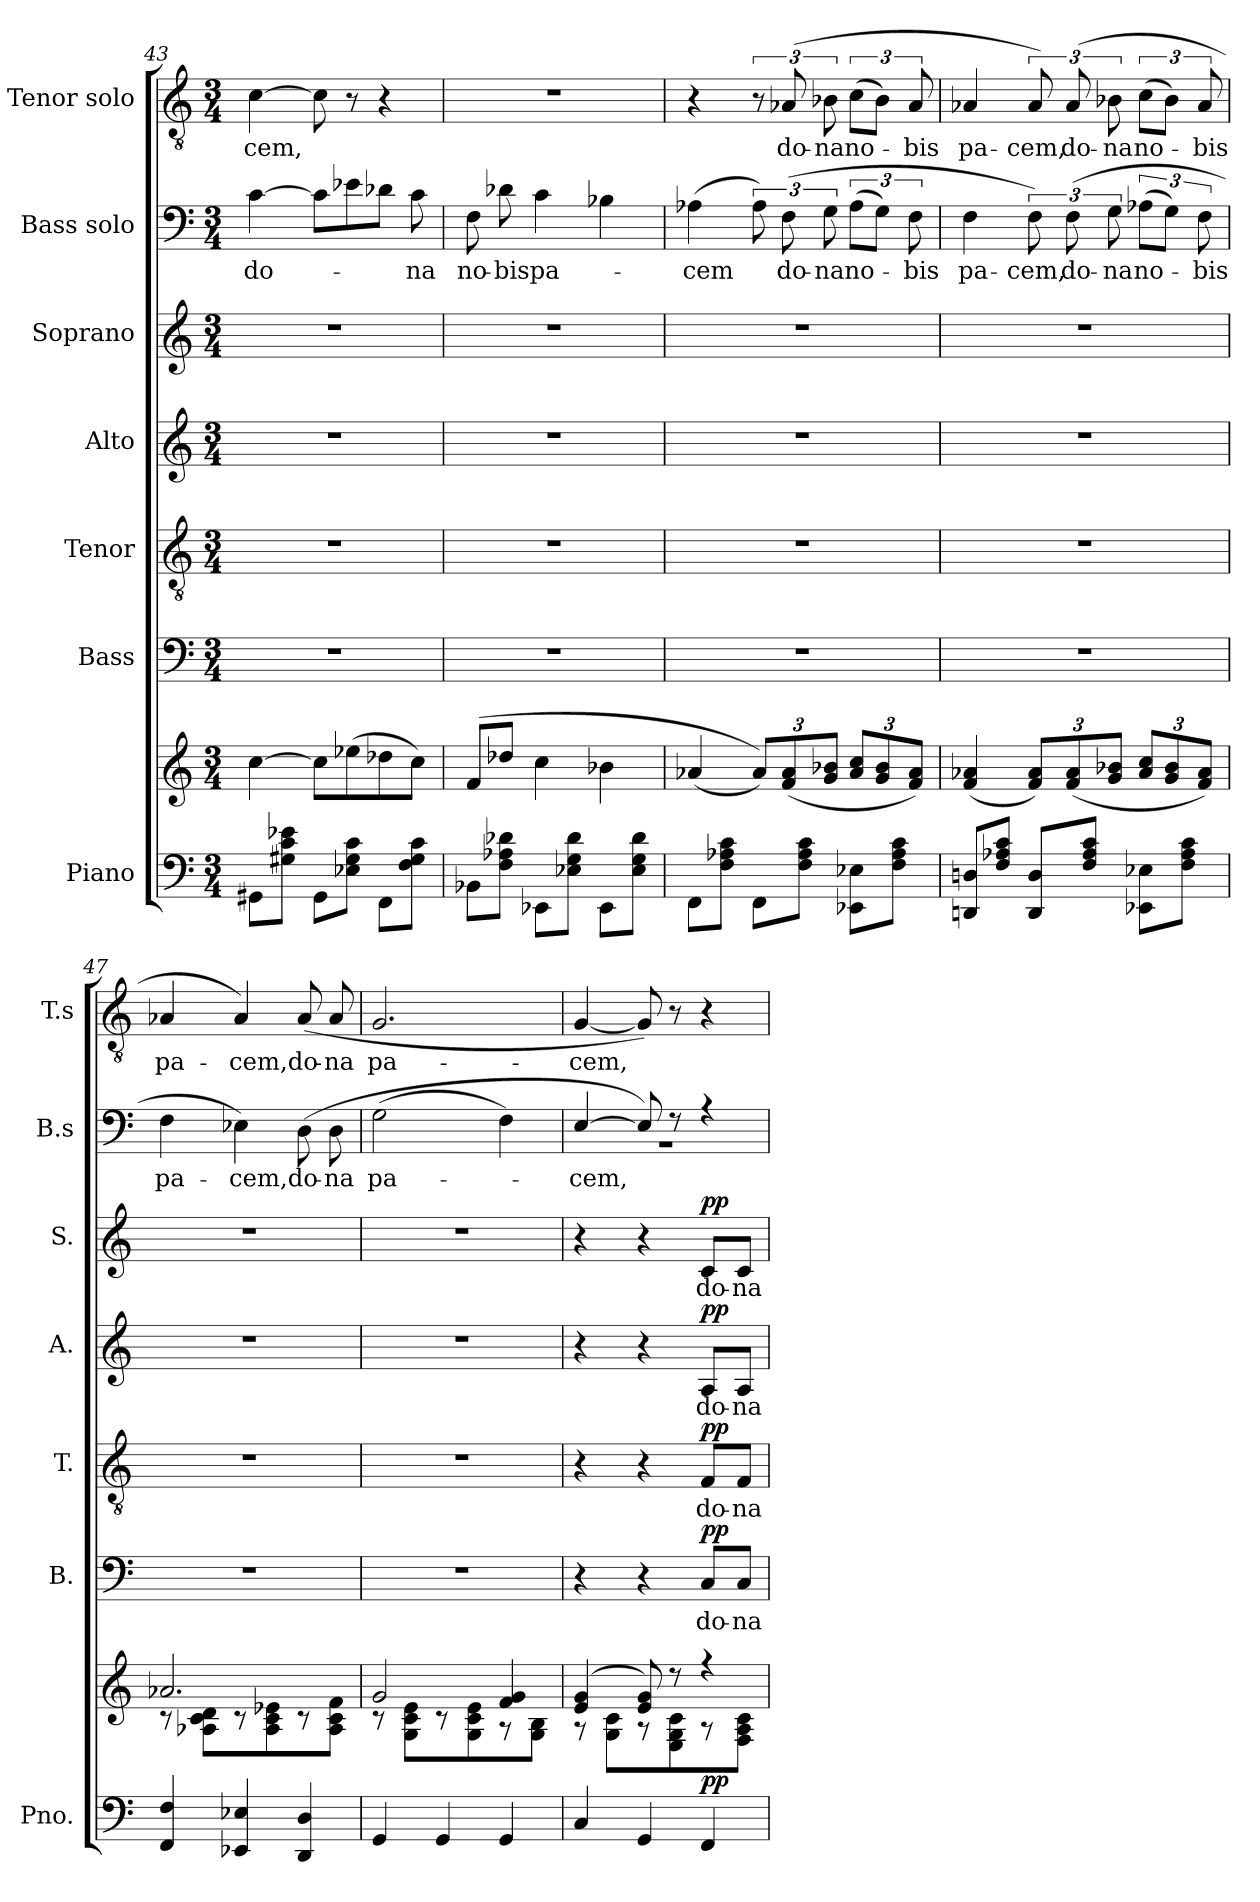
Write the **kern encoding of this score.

**kern	**kern	**dynam	**kern	**text	**dynam	**kern	**text	**dynam	**kern	**text	**dynam	**kern	**text	**dynam	**kern	**text	**kern	**text
*part7	*part7	*part7	*part6	*part6	*part6	*part5	*part5	*part5	*part4	*part4	*part4	*part3	*part3	*part3	*part2	*part2	*part1	*part1
*staff8	*staff7	*staff7/8	*staff6	*staff6	*staff6	*staff5	*staff5	*staff5	*staff4	*staff4	*staff4	*staff3	*staff3	*staff3	*staff2	*staff2	*staff1	*staff1
*I"Piano	*	*	*I"Bass	*	*	*I"Tenor	*	*	*I"Alto	*	*	*I"Soprano	*	*	*I"Bass solo	*	*I"Tenor solo	*
*I'Pno.	*	*	*I'B.	*	*	*I'T.	*	*	*I'A.	*	*	*I'S.	*	*	*I'B.s	*	*I'T.s	*
*clefF4	*clefG2	*	*clefF4	*	*	*clefGv2	*	*	*clefG2	*	*	*clefG2	*	*	*clefF4	*	*clefGv2	*
*k[]	*k[]	*	*k[]	*	*	*k[]	*	*	*k[]	*	*	*k[]	*	*	*k[]	*	*k[]	*
*M3/4	*M3/4	*	*M3/4	*	*	*M3/4	*	*	*M3/4	*	*	*M3/4	*	*	*M3/4	*	*M3/4	*
=43	=43	=43	=43	=43	=43	=43	=43	=43	=43	=43	=43	=43	=43	=43	=43	=43	=43	=43
!	!	!	!	!	!	!	!	!	!	!	!	!	!	!	!	!LO:LY:b	!	!LO:LY:b
8GG#X\L	[4cc\	.	2.r	.	.	2.r	.	.	2.r	.	.	2.r	.	.	[4c\	do-	[4c\	-cem,
8G#X\ 8c\ 8e-X\J	.	.	.	.	.	.	.	.	.	.	.	.	.	.	.	.	.	.
8GG#\L	8cc\L]	.	.	.	.	.	.	.	.	.	.	.	.	.	8c\L]	.	8c\]	.
8E-X\ 8G#\ 8c\J	(>8ee-X\	.	.	.	.	.	.	.	.	.	.	.	.	.	8e-X\	.	8r	.
8FF\L	8dd-X\	.	.	.	.	.	.	.	.	.	.	.	.	.	8d-X\J	.	4r	.
!	!	!	!	!	!	!	!	!	!	!	!	!	!	!	!	!LO:LY:b	!	!
8F\ 8G#\ 8c\J	8cc\J)	.	.	.	.	.	.	.	.	.	.	.	.	.	8c\	-na	.	.
=44	=44	=44	=44	=44	=44	=44	=44	=44	=44	=44	=44	=44	=44	=44	=44	=44	=44	=44
!	!	!	!	!	!	!	!	!	!	!	!	!	!	!	!	!LO:LY:b	!	!
8BB-X\L	(>8f/L	.	2.r	.	.	2.r	.	.	2.r	.	.	2.r	.	.	8F\	no-	2.r	.
!	!	!	!	!	!	!	!	!	!	!	!	!	!	!	!	!LO:LY:b	!	!
8F\ 8A-X\ 8d-X\J	8dd-X/J	.	.	.	.	.	.	.	.	.	.	.	.	.	8d-X\	-bis	.	.
!	!	!	!	!	!	!	!	!	!	!	!	!	!	!	!	!LO:LY:b	!	!
8EE-X\L	4cc\	.	.	.	.	.	.	.	.	.	.	.	.	.	4c\	pa-	.	.
8E-X\ 8G\ 8d-\J	.	.	.	.	.	.	.	.	.	.	.	.	.	.	.	.	.	.
8EE-\L	4b-X\	.	.	.	.	.	.	.	.	.	.	.	.	.	4B-X\	.	.	.
8E-\ 8G\ 8d-\J	.	.	.	.	.	.	.	.	.	.	.	.	.	.	.	.	.	.
!!LO:PB:g=z
=45	=45	=45	=45	=45	=45	=45	=45	=45	=45	=45	=45	=45	=45	=45	=45	=45	=45	=45
!	!	!	!	!	!	!	!	!	!	!	!	!	!	!	!	!LO:LY:b	!	!
8FF\L	(<4a-X/	.	2.r	.	.	2.r	.	.	2.r	.	.	2.r	.	.	(>4A-X\	-cem	4r	.
8F\ 8A-X\ 8c\J	.	.	.	.	.	.	.	.	.	.	.	.	.	.	.	.	.	.
*	*Xbrackettup	*	*	*	*	*	*	*	*	*	*	*	*	*	*	*	*	*
8FF\L	12a-/L))	.	.	.	.	.	.	.	.	.	.	.	.	.	12A-\)	.	12r	.
!	!	!	!	!	!	!	!	!	!	!	!	!	!	!	!	!LO:LY:b	!	!LO:LY:b
.	(<12f/ 12a-/	.	.	.	.	.	.	.	.	.	.	.	.	.	(>12F\	do-	(>12A-X/	do-
8F\ 8A-\ 8c\J	.	.	.	.	.	.	.	.	.	.	.	.	.	.	.	.	.	.
!	!	!	!	!	!	!	!	!	!	!	!	!	!	!	!	!LO:LY:b	!	!LO:LY:b
.	12g/ 12b-X/J	.	.	.	.	.	.	.	.	.	.	.	.	.	12G\	-na	12B-X\	-na
!	!	!	!	!	!	!	!	!	!	!	!	!	!	!	!	!LO:LY:b	!	!LO:LY:b
8EE-X\ 8E-X\L	12a-/ 12cc/L	.	.	.	.	.	.	.	.	.	.	.	.	.	(>12A-\L	no-	(>12c\L	no-
.	12g/ 12b-/	.	.	.	.	.	.	.	.	.	.	.	.	.	12G\J)	.	12B-\J)	.
8F\ 8A-\ 8c\J	.	.	.	.	.	.	.	.	.	.	.	.	.	.	.	.	.	.
!	!	!	!	!	!	!	!	!	!	!	!	!	!	!	!	!LO:LY:b	!	!LO:LY:b
.	12f/ 12a-/J)	.	.	.	.	.	.	.	.	.	.	.	.	.	12F\	-bis	12A-/	-bis
=46	=46	=46	=46	=46	=46	=46	=46	=46	=46	=46	=46	=46	=46	=46	=46	=46	=46	=46
!	!	!	!	!	!	!	!	!	!	!	!	!	!	!	!	!LO:LY:b	!	!LO:LY:b
8DDn/ 8Dn/L	(<4f/ 4a-X/	.	2.r	.	.	2.r	.	.	2.r	.	.	2.r	.	.	4F\	pa-	4A-X/	pa-
8F/ 8A-X/ 8c/J	.	.	.	.	.	.	.	.	.	.	.	.	.	.	.	.	.	.
!	!	!	!	!	!	!	!	!	!	!	!	!	!	!	!	!LO:LY:b	!	!LO:LY:b
8DD/ 8D/L	12f/ 12a-/L)	.	.	.	.	.	.	.	.	.	.	.	.	.	12F\)	-cem,	12A-/)	-cem,
!	!	!	!	!	!	!	!	!	!	!	!	!	!	!	!	!LO:LY:b	!	!LO:LY:b
.	(<12f/ 12a-/	.	.	.	.	.	.	.	.	.	.	.	.	.	(>12F\	do-	(>12A-/	do-
8F/ 8A-/ 8c/J	.	.	.	.	.	.	.	.	.	.	.	.	.	.	.	.	.	.
!	!	!	!	!	!	!	!	!	!	!	!	!	!	!	!	!LO:LY:b	!	!LO:LY:b
.	12g/ 12b-X/J	.	.	.	.	.	.	.	.	.	.	.	.	.	12G\	-na	12B-X\	-na
!	!	!	!	!	!	!	!	!	!	!	!	!	!	!	!	!LO:LY:b	!	!LO:LY:b
8EE-X\ 8E-X\L	12a-/ 12cc/L	.	.	.	.	.	.	.	.	.	.	.	.	.	(>12A-X\L	no-	(>12c\L	no-
.	12g/ 12b-/	.	.	.	.	.	.	.	.	.	.	.	.	.	12G\J)	.	12B-\J)	.
8F\ 8A-\ 8c\J	.	.	.	.	.	.	.	.	.	.	.	.	.	.	.	.	.	.
!	!	!	!	!	!	!	!	!	!	!	!	!	!	!	!	!LO:LY:b	!	!LO:LY:b
.	12f/ 12a-/J)	.	.	.	.	.	.	.	.	.	.	.	.	.	12F\	-bis	12A-/	-bis
=47	=47	=47	=47	=47	=47	=47	=47	=47	=47	=47	=47	=47	=47	=47	=47	=47	=47	=47
*	*^	*	*	*	*	*	*	*	*	*	*	*	*	*	*	*	*	*
!	!	!	!	!	!	!	!	!	!	!	!	!	!	!	!	!	!LO:LY:b	!	!LO:LY:b
4FF/ 4F/	2.a-X/	8r	.	2.r	.	.	2.r	.	.	2.r	.	.	2.r	.	.	4F\	pa-	4A-X/	pa-
.	.	8A-X\ 8c\ 8d\L	.	.	.	.	.	.	.	.	.	.	.	.	.	.	.	.	.
!	!	!	!	!	!	!	!	!	!	!	!	!	!	!	!	!	!LO:LY:b	!	!LO:LY:b
4EE-X/ 4E-X/	.	8r	.	.	.	.	.	.	.	.	.	.	.	.	.	4E-X\)	-cem,	4A-/)	-cem,
.	.	8A-\ 8c\ 8e-X\	.	.	.	.	.	.	.	.	.	.	.	.	.	.	.	.	.
!	!	!	!	!	!	!	!	!	!	!	!	!	!	!	!	!	!LO:LY:b	!	!LO:LY:b
4DD/ 4D/	.	8r	.	.	.	.	.	.	.	.	.	.	.	.	.	(>8D\	do-	(>8A-/	do-
!	!	!	!	!	!	!	!	!	!	!	!	!	!	!	!	!	!LO:LY:b	!	!LO:LY:b
.	.	8A-\ 8c\ 8f\J	.	.	.	.	.	.	.	.	.	.	.	.	.	8D\	-na	8A-/	-na
=48	=48	=48	=48	=48	=48	=48	=48	=48	=48	=48	=48	=48	=48	=48	=48	=48	=48	=48	=48
!	!	!	!	!	!	!	!	!	!	!	!	!	!	!	!	!	!LO:LY:b	!	!LO:LY:b
4GG/	2g/	8r	.	2.r	.	.	2.r	.	.	2.r	.	.	2.r	.	.	(>2G\	pa-	2.G/	pa-
.	.	8G\ 8c\ 8e\L	.	.	.	.	.	.	.	.	.	.	.	.	.	.	.	.	.
4GG/	.	8r	.	.	.	.	.	.	.	.	.	.	.	.	.	.	.	.	.
.	.	8G\ 8c\ 8e\	.	.	.	.	.	.	.	.	.	.	.	.	.	.	.	.	.
4GG/	4f/ 4g/	8r	.	.	.	.	.	.	.	.	.	.	.	.	.	4F\)	.	.	.
.	.	8G\ 8B\J	.	.	.	.	.	.	.	.	.	.	.	.	.	.	.	.	.
=49	=49	=49	=49	=49	=49	=49	=49	=49	=49	=49	=49	=49	=49	=49	=49	=49	=49	=49	=49
!	!	!	!	!	!	!	!	!	!	!	!	!	!	!	!	!	!LO:LY:b	!	!LO:LY:b
*	*	*	*	*	*	*	*	*	*	*	*	*	*	*	*	*^	*	*	*
4C/	(>4e/ 4g/	8r	.	4r	.	.	4r	.	.	4r	.	.	4r	.	.	[4E/	2.r	-cem,	[4G/	-cem,
.	.	8G\ 8c\L	.	.	.	.	.	.	.	.	.	.	.	.	.	.	.	.	.	.
4GG/	8e/ 8g/)	8r	.	4r	.	.	4r	.	.	4r	.	.	4r	.	.	8E/])	.	.	8G/])	.
.	8r	8E\ 8G\ 8c\	.	.	.	.	.	.	.	.	.	.	.	.	.	8r	.	.	8r	.
!	!	!	!LO:DY:a=2	!	!LO:LY:b	!LO:DY:a	!	!LO:LY:b	!LO:DY:a	!	!LO:LY:b	!LO:DY:a	!	!LO:LY:b	!LO:DY:a	!	!	!	!	!
4FF/	4r	8r	pp	8C/L	do-	pp	8F/L	do-	pp	8A/L	do-	pp	8c/L	do-	pp	4r	.	.	4r	.
!	!	!	!	!	!LO:LY:b	!	!	!LO:LY:b	!	!	!LO:LY:b	!	!	!LO:LY:b	!	!	!	!	!	!
.	.	8F\ 8A\ 8c\J	.	8C/J	-na	.	8F/J	-na	.	8A/J	-na	.	8c/J	-na-	.	.	.	.	.	.
*	*v	*v	*	*	*	*	*	*	*	*	*	*	*	*	*	*v	*v	*	*	*
=	=	=	=	=	=	=	=	=	=	=	=	=	=	=	=	=	=	=
*-	*-	*-	*-	*-	*-	*-	*-	*-	*-	*-	*-	*-	*-	*-	*-	*-	*-	*-
